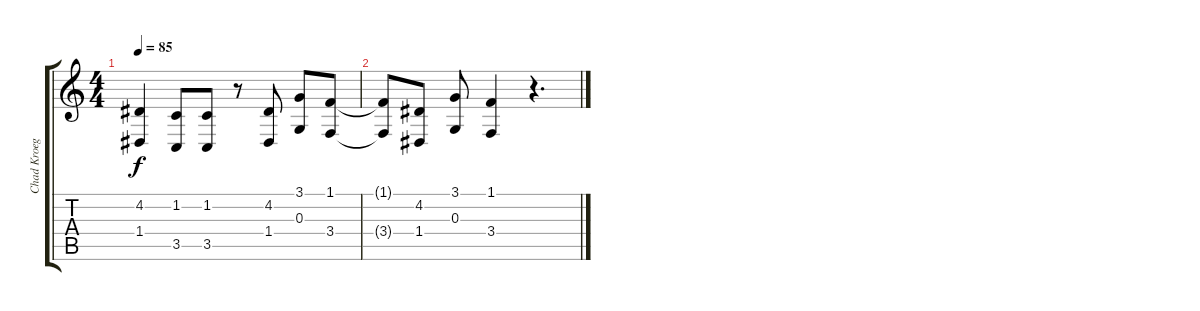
\track ("Chad Kroeger (Vocal)" "Chad Kroeg") {instrument synthvoice}
\staff {score tabs}
\tuning (E4 B3 G3 D3 A2 E2) {hide}
\ts (4 4)
\tempo 85
\clef g2
\ks c
(4.2 1.4).4{dy f} (1.2 3.5).8 (1.2 3.5).8 r.8 (4.2 1.4).8 (3.1 0.3).8 (1.1 3.4).8 |
(1.1{t} 3.4{t}).8 (4.2 1.4).8 (3.1 0.3).8 (1.1 3.4).4 r.4{d}
